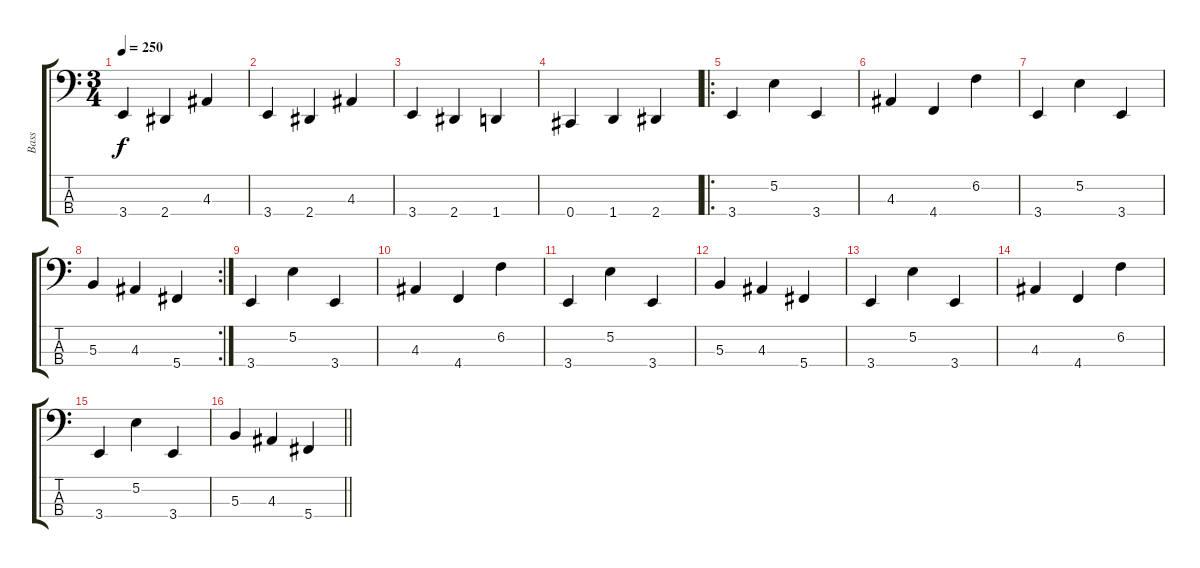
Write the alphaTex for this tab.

\track ("Bass" "Bass") {instrument electricbassfinger}
\staff {score tabs}
\tuning (E2 B1 Gb1 Db1) {hide}
\ts (3 4)
\tempo 250
\clef f4
\ks c
3.4.4{dy f} 2.4.4 4.3.4 |
3.4.4 2.4.4 4.3.4 |
3.4.4 2.4.4 1.4.4 |
0.4.4 1.4.4 2.4.4 |
\ro
3.4.4 5.2.4 3.4.4 |
4.3.4 4.4.4 6.2.4 |
3.4.4 5.2.4 3.4.4 |
\rc 2
5.3.4 4.3.4 5.4.4 |
3.4.4 5.2.4 3.4.4 |
4.3.4 4.4.4 6.2.4 |
3.4.4 5.2.4 3.4.4 |
5.3.4 4.3.4 5.4.4 |
3.4.4 5.2.4 3.4.4 |
4.3.4 4.4.4 6.2.4 |
3.4.4 5.2.4 3.4.4 |
\barLineRight lightlight
5.3.4 4.3.4 5.4.4
